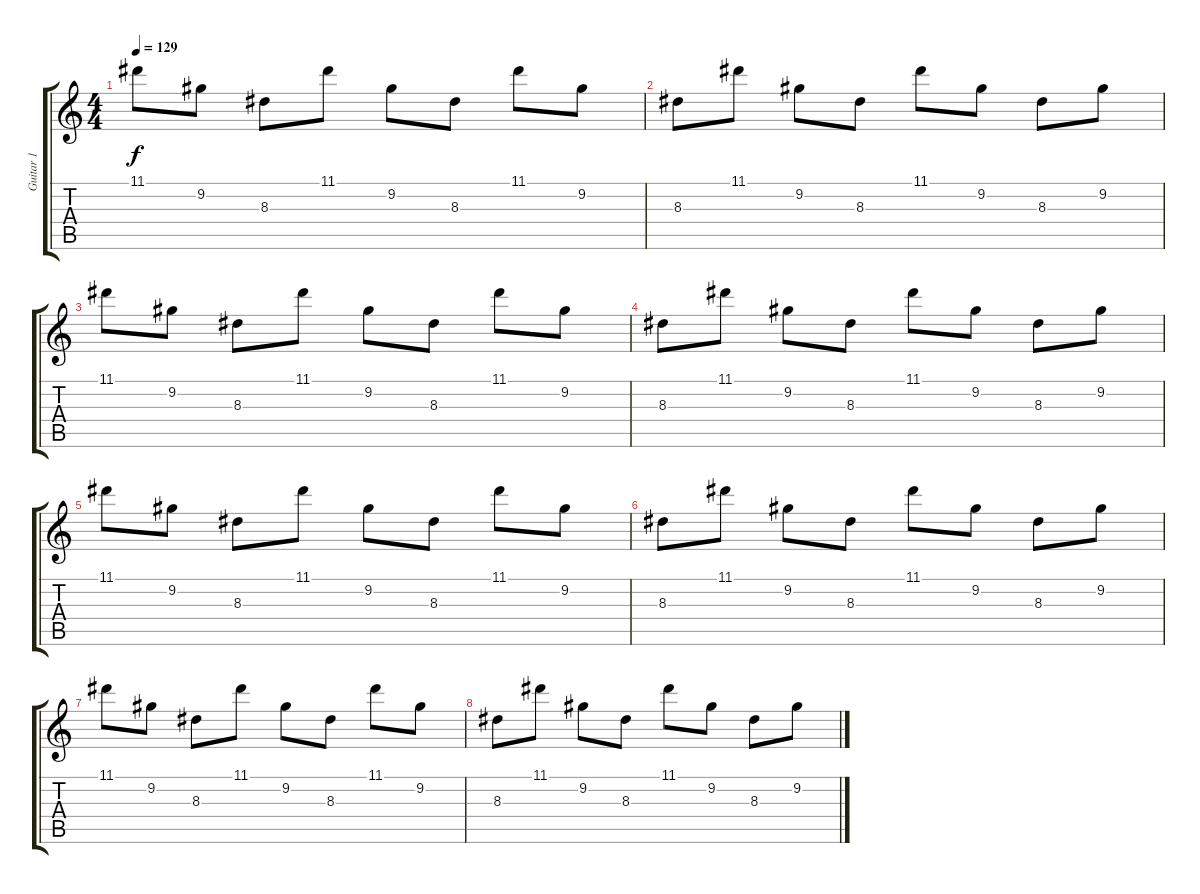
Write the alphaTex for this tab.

\track ("Guitar 1" "Guitar 1") {instrument electricguitarjazz}
\staff {score tabs}
\tuning (E4 B3 G3 D3 A2 E2) {hide}
\ts (4 4)
\tempo 129
\clef g2
\ks c
11.1.8{dy f volume 6} 9.2.8 8.3.8 11.1.8 9.2.8 8.3.8 11.1.8 9.2.8 |
8.3.8 11.1.8 9.2.8 8.3.8 11.1.8 9.2.8 8.3.8 9.2.8 |
11.1.8{volume 5} 9.2.8 8.3.8 11.1.8 9.2.8 8.3.8 11.1.8 9.2.8 |
8.3.8 11.1.8 9.2.8 8.3.8 11.1.8 9.2.8 8.3.8 9.2.8 |
11.1.8{volume 4} 9.2.8 8.3.8 11.1.8 9.2.8 8.3.8 11.1.8 9.2.8 |
8.3.8 11.1.8 9.2.8 8.3.8 11.1.8 9.2.8 8.3.8 9.2.8 |
11.1.8{volume 3} 9.2.8 8.3.8 11.1.8 9.2.8 8.3.8 11.1.8 9.2.8 |
8.3.8 11.1.8 9.2.8 8.3.8 11.1.8 9.2.8 8.3.8 9.2.8
